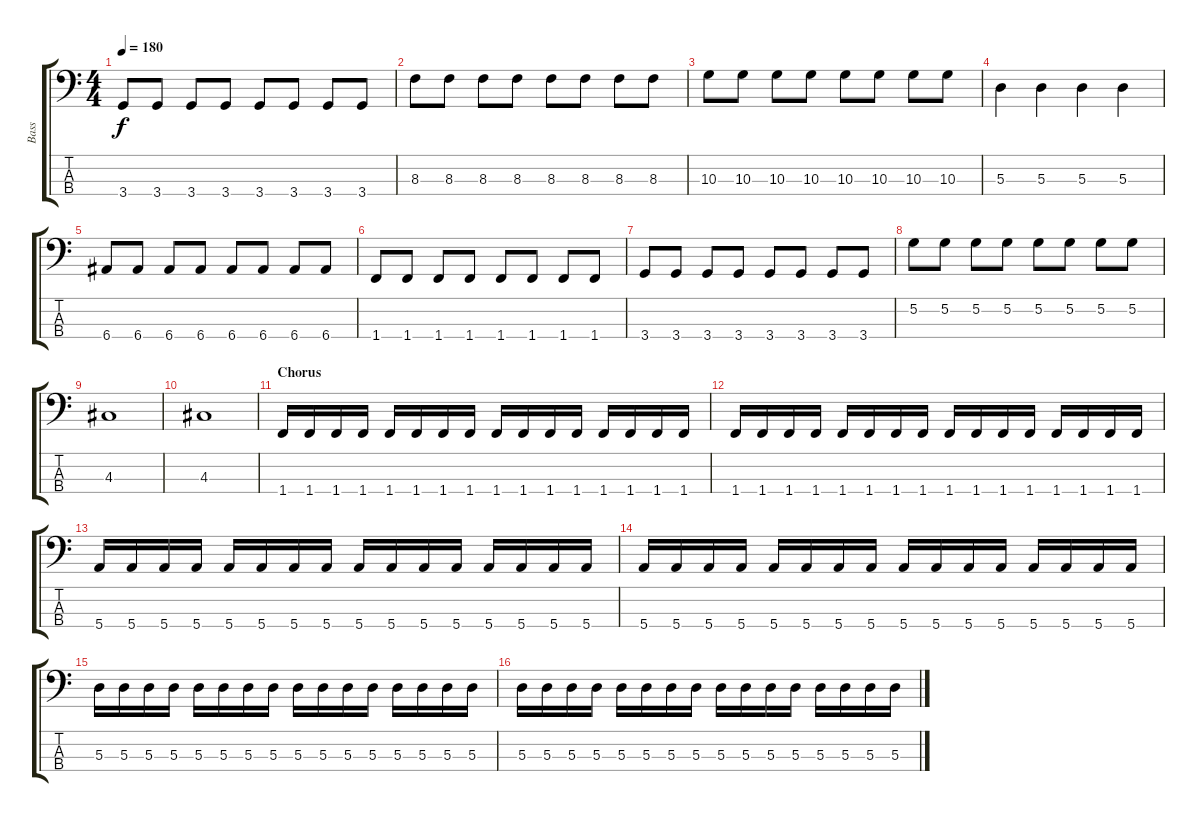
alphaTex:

\track ("Bass" "Bass") {instrument electricbassfinger}
\staff {score tabs}
\tuning (G2 D2 A1 E1) {hide}
\ts (4 4)
\tempo 180
\clef f4
\ks c
3.4.8{dy f} 3.4.8 3.4.8 3.4.8 3.4.8 3.4.8 3.4.8 3.4.8 |
8.3.8 8.3.8 8.3.8 8.3.8 8.3.8 8.3.8 8.3.8 8.3.8 |
10.3.8 10.3.8 10.3.8 10.3.8 10.3.8 10.3.8 10.3.8 10.3.8 |
5.3.4 5.3.4 5.3.4 5.3.4 |
6.4.8 6.4.8 6.4.8 6.4.8 6.4.8 6.4.8 6.4.8 6.4.8 |
1.4.8 1.4.8 1.4.8 1.4.8 1.4.8 1.4.8 1.4.8 1.4.8 |
3.4.8 3.4.8 3.4.8 3.4.8 3.4.8 3.4.8 3.4.8 3.4.8 |
5.2.8 5.2.8 5.2.8 5.2.8 5.2.8 5.2.8 5.2.8 5.2.8 |
4.3.1 |
4.3.1 |
\section ("" "Chorus")
1.4.16 1.4.16 1.4.16 1.4.16 1.4.16 1.4.16 1.4.16 1.4.16 1.4.16 1.4.16 1.4.16 1.4.16 1.4.16 1.4.16 1.4.16 1.4.16 |
1.4.16 1.4.16 1.4.16 1.4.16 1.4.16 1.4.16 1.4.16 1.4.16 1.4.16 1.4.16 1.4.16 1.4.16 1.4.16 1.4.16 1.4.16 1.4.16 |
5.4.16 5.4.16 5.4.16 5.4.16 5.4.16 5.4.16 5.4.16 5.4.16 5.4.16 5.4.16 5.4.16 5.4.16 5.4.16 5.4.16 5.4.16 5.4.16 |
5.4.16 5.4.16 5.4.16 5.4.16 5.4.16 5.4.16 5.4.16 5.4.16 5.4.16 5.4.16 5.4.16 5.4.16 5.4.16 5.4.16 5.4.16 5.4.16 |
5.3.16 5.3.16 5.3.16 5.3.16 5.3.16 5.3.16 5.3.16 5.3.16 5.3.16 5.3.16 5.3.16 5.3.16 5.3.16 5.3.16 5.3.16 5.3.16 |
5.3.16 5.3.16 5.3.16 5.3.16 5.3.16 5.3.16 5.3.16 5.3.16 5.3.16 5.3.16 5.3.16 5.3.16 5.3.16 5.3.16 5.3.16 5.3.16
